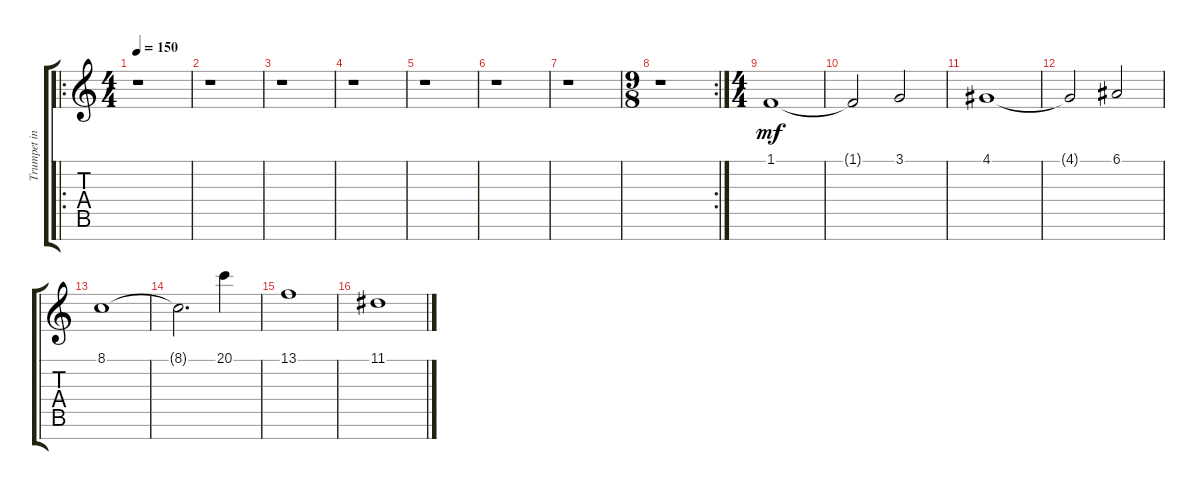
\track ("Trumpet in F" "Trumpet in") {instrument stringensemble1}
\staff {score tabs}
\tuning (E4 B3 G3 D3 A2 E2 B1) {hide}
\ro
\ts (4 4)
\tempo 150
\clef g2
\ks c
r.1{dy mf instrument stringensemble1} |
r.1 |
r.1 |
r.1 |
r.1 |
r.1 |
r.1 |
\rc 2
\ts (9 8)
r.1 |
\ts (4 4)
1.1.1 |
1.1{t}.2 3.1.2 |
4.1.1 |
4.1{t}.2 6.1.2 |
8.1.1 |
8.1{t}.2{d} 20.1.4 |
13.1.1 |
11.1.1
